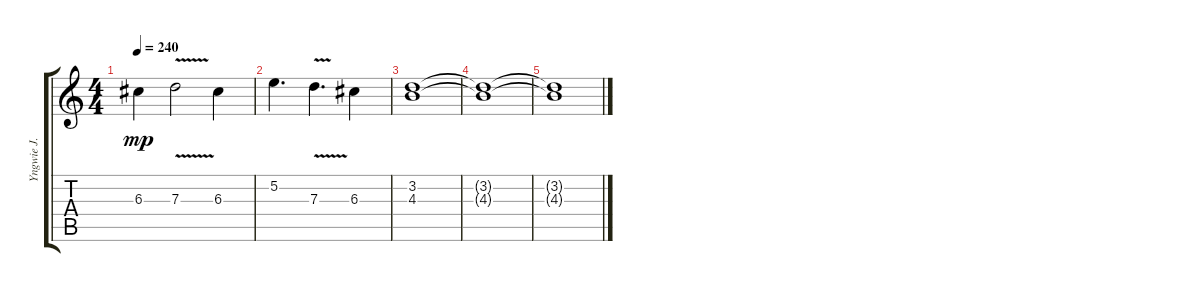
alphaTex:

\track ("Yngwie J. Malmsteen (Rythm Guitar 2)" "Yngwie J. ") {instrument overdrivenguitar}
\staff {score tabs}
\tuning (E4 B3 G3 D3 A2 E2) {hide}
\ts (4 4)
\tempo 240
\clef g2
\ks c
6.3{t}.4{dy mp} 7.3{v}.2 6.3.4 |
5.2.4{d} 7.3{v}.4{d} 6.3.4 |
(3.2 4.3).1 |
(3.2{t} 4.3{t}).1 |
(3.2{t} 4.3{t}).1
